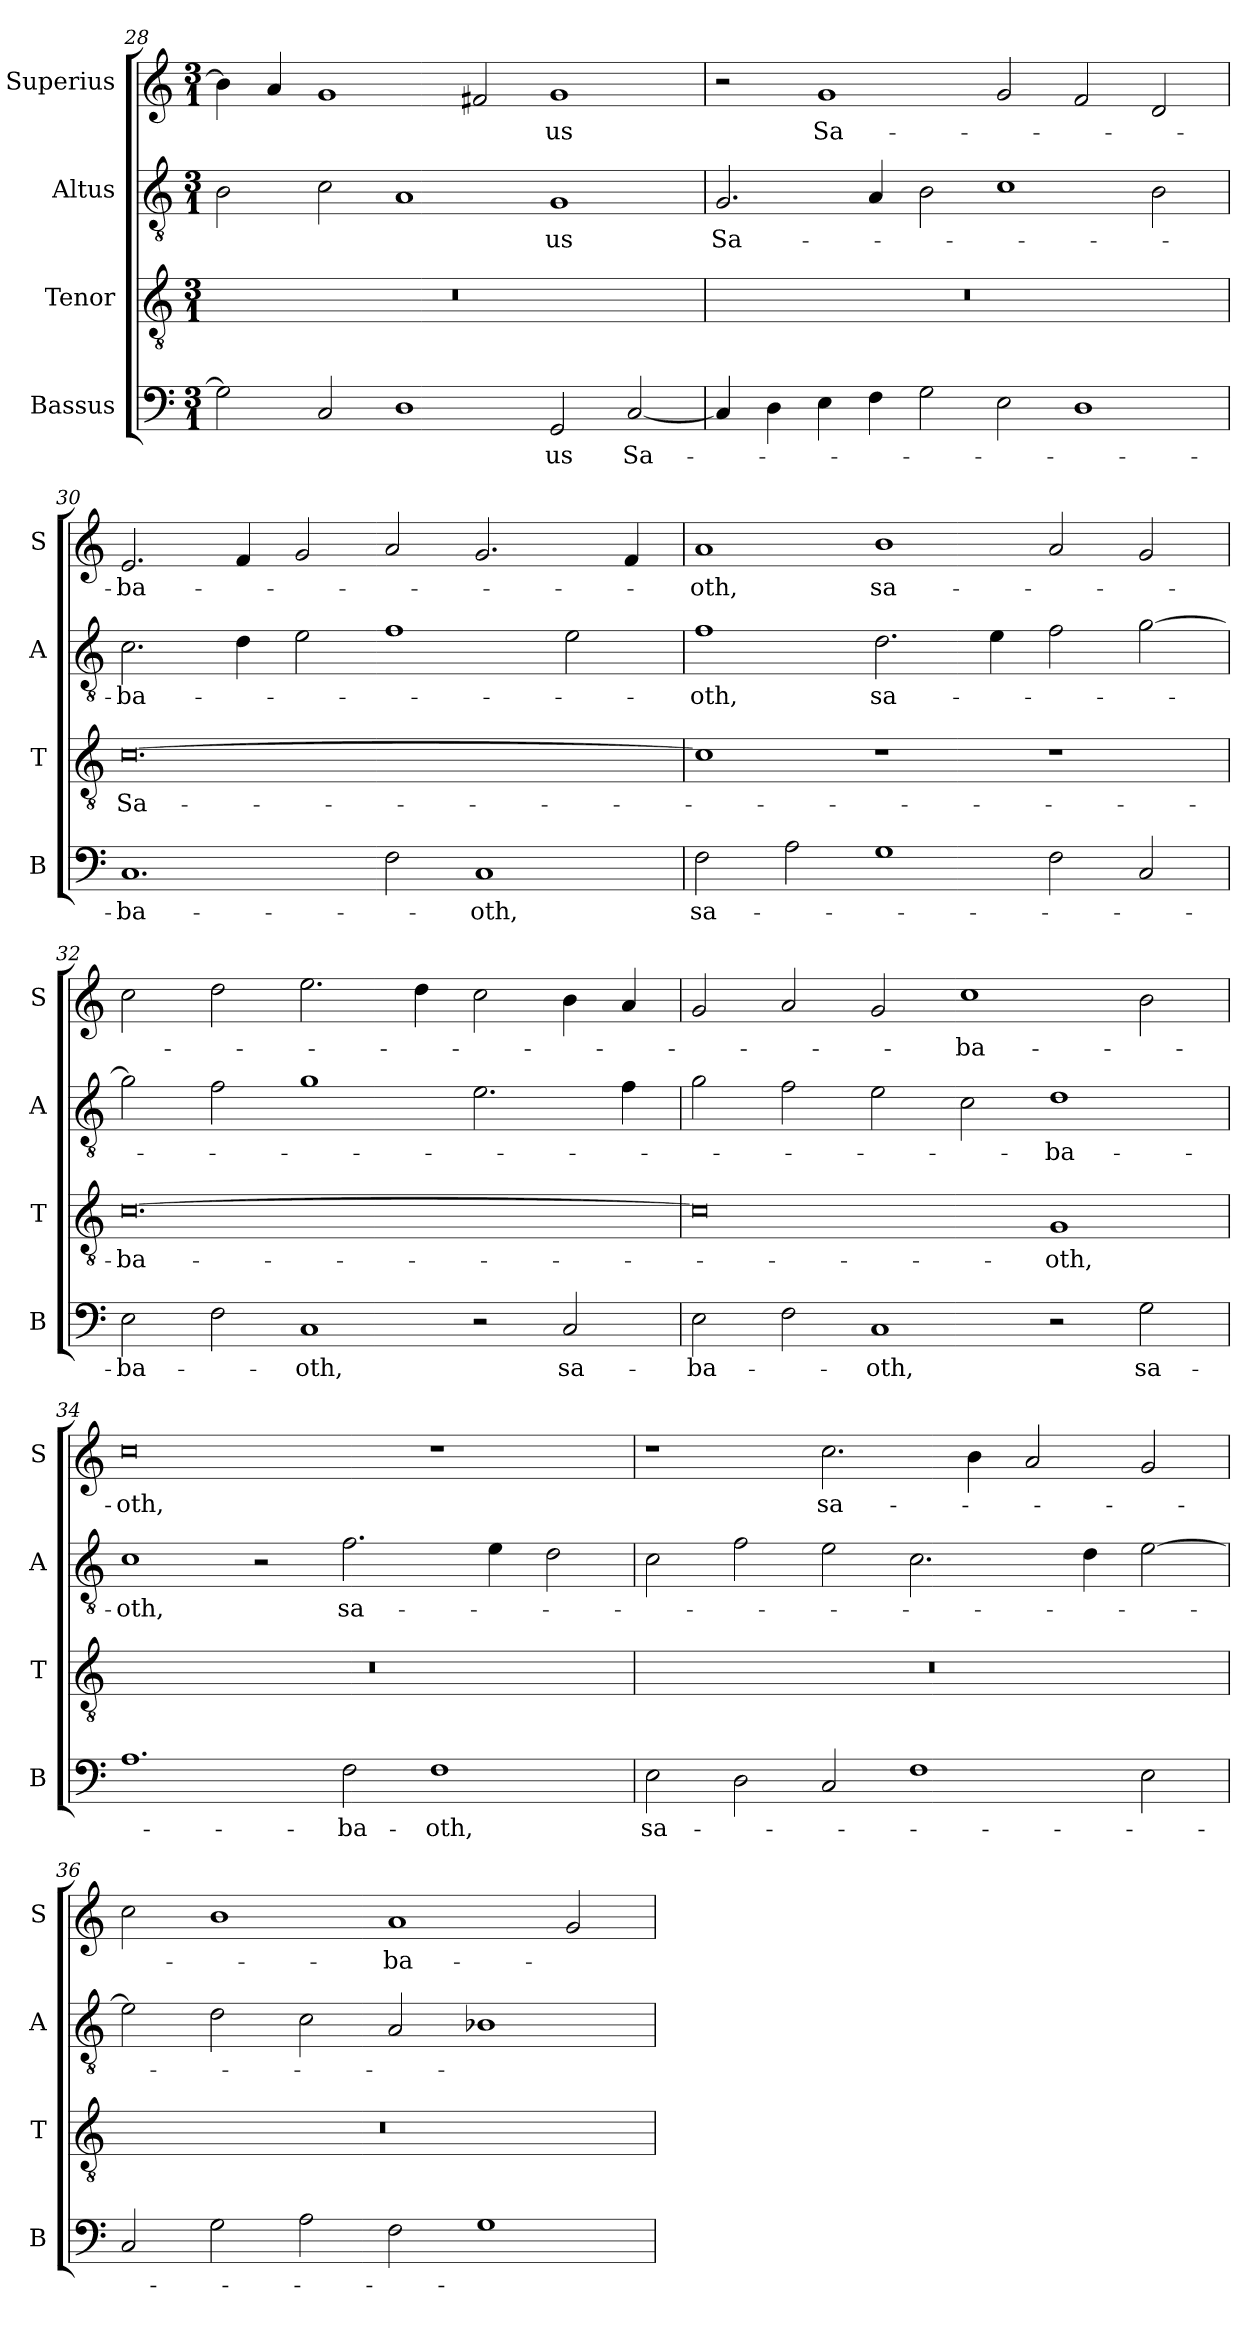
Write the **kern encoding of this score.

**kern	**text	**kern	**text	**kern	**text	**kern	**text
*part4	*part4	*part3	*part3	*part2	*part2	*part1	*part1
*staff4	*staff4	*staff3	*staff3	*staff2	*staff2	*staff1	*staff1
*I"Bassus	*	*I"Tenor	*	*I"Altus	*	*I"Superius	*
*I'B	*	*I'T	*	*I'A	*	*I'S	*
*clefF4	*	*clefGv2	*	*clefGv2	*	*clefG2	*
*M3/1	*	*M3/1	*	*M3/1	*	*M3/1	*
=28	=28	=28	=28	=28	=28	=28	=28
2G]	.	0.r	.	2B	.	4b]	.
.	.	.	.	.	.	4a	.
2C	.	.	.	2c	.	1g	.
1D	.	.	.	1A	.	.	.
.	.	.	.	.	.	2f#X	.
2GG	-us	.	.	1G	-us	1g	-us
!	!LO:LY:i	!	!	!	!	!	!
[2C	Sa-	.	.	.	.	.	.
=29	=29	=29	=29	=29	=29	=29	=29
4C]	.	0.r	.	2.G	Sa-	2r	.
4D	.	.	.	.	.	.	.
4E	.	.	.	.	.	1g	Sa-
4F	.	.	.	4A	.	.	.
2G	.	.	.	2B	.	.	.
2E	.	.	.	1c	.	2g	.
1D	.	.	.	.	.	2f	.
.	.	.	.	2B	.	2d	.
=30	=30	=30	=30	=30	=30	=30	=30
!	!LO:LY:i	!	!	!	!LO:LY:i	!	!LO:LY:i
1.C	-ba-	[0.c	Sa-	2.c	-ba-	2.e	-ba-
.	.	.	.	4d	.	4f	.
.	.	.	.	2e	.	2g	.
2F	.	.	.	1f	.	2a	.
!	!LO:LY:i	!	!	!	!	!	!
1C	-oth,	.	.	.	.	2.g	.
.	.	.	.	2e	.	.	.
.	.	.	.	.	.	4f	.
=31	=31	=31	=31	=31	=31	=31	=31
!	!LO:LY:i	!	!	!	!LO:LY:i	!	!LO:LY:i
2F	sa-	1c]	.	1f	-oth,	1a	-oth,
2A	.	.	.	.	.	.	.
!	!	!	!	!	!LO:LY:i	!	!LO:LY:i
1G	.	1r	.	2.d	sa-	1b	sa-
.	.	.	.	4e	.	.	.
2F	.	1r	.	2f	.	2a	.
2C	.	.	.	[2g	.	2g	.
=32	=32	=32	=32	=32	=32	=32	=32
!	!LO:LY:i	!	!	!	!	!	!
2E	-ba-	[0.c	-ba-	2g]	.	2cc	.
2F	.	.	.	2f	.	2dd	.
!	!LO:LY:i	!	!	!	!	!	!
1C	-oth,	.	.	1g	.	2.ee	.
.	.	.	.	.	.	4dd	.
2r	.	.	.	2.e	.	2cc	.
!	!LO:LY:i	!	!	!	!	!	!
2C	sa-	.	.	.	.	4b	.
.	.	.	.	4f	.	4a	.
=33	=33	=33	=33	=33	=33	=33	=33
!	!LO:LY:i	!	!	!	!	!	!
2E	-ba-	0c]	.	2g	.	2g	.
2F	.	.	.	2f	.	2a	.
!	!LO:LY:i	!	!	!	!	!	!
1C	-oth,	.	.	2e	.	2g	.
!	!	!	!	!	!	!	!LO:LY:i
.	.	.	.	2c	.	1cc	-ba-
!	!	!	!LO:LY:i	!	!LO:LY:i	!	!
2r	.	1G	-oth,	1d	-ba-	.	.
!	!LO:LY:i	!	!	!	!	!	!
2G	sa-	.	.	.	.	2b	.
=34	=34	=34	=34	=34	=34	=34	=34
!	!	!	!	!	!LO:LY:i	!	!LO:LY:i
1.A	.	0.r	.	1c	-oth,	0cc	-oth,
.	.	.	.	2r	.	.	.
!	!LO:LY:i	!	!	!	!LO:LY:i	!	!
2F	-ba-	.	.	2.f	sa-	.	.
!	!LO:LY:i	!	!	!	!	!	!
1F	-oth,	.	.	.	.	1r	.
.	.	.	.	4e	.	.	.
.	.	.	.	2d	.	.	.
=35	=35	=35	=35	=35	=35	=35	=35
!	!LO:LY:i	!	!	!	!	!	!
2E	sa-	0.r	.	2c	.	1r	.
2D	.	.	.	2f	.	.	.
!	!	!	!	!	!	!	!LO:LY:i
2C	.	.	.	2e	.	2.cc	sa-
1F	.	.	.	2.c	.	.	.
.	.	.	.	.	.	4b	.
.	.	.	.	.	.	2a	.
.	.	.	.	4d	.	.	.
2E	.	.	.	[2e	.	2g	.
=36	=36	=36	=36	=36	=36	=36	=36
2C	.	0.r	.	2e]	.	2cc	.
2G	.	.	.	2d	.	1b	.
2A	.	.	.	2c	.	.	.
2F	.	.	.	2A	.	1a	-ba-
1G	.	.	.	1B-X	.	.	.
.	.	.	.	.	.	2g	.
=	=	=	=	=	=	=	=
*-	*-	*-	*-	*-	*-	*-	*-
